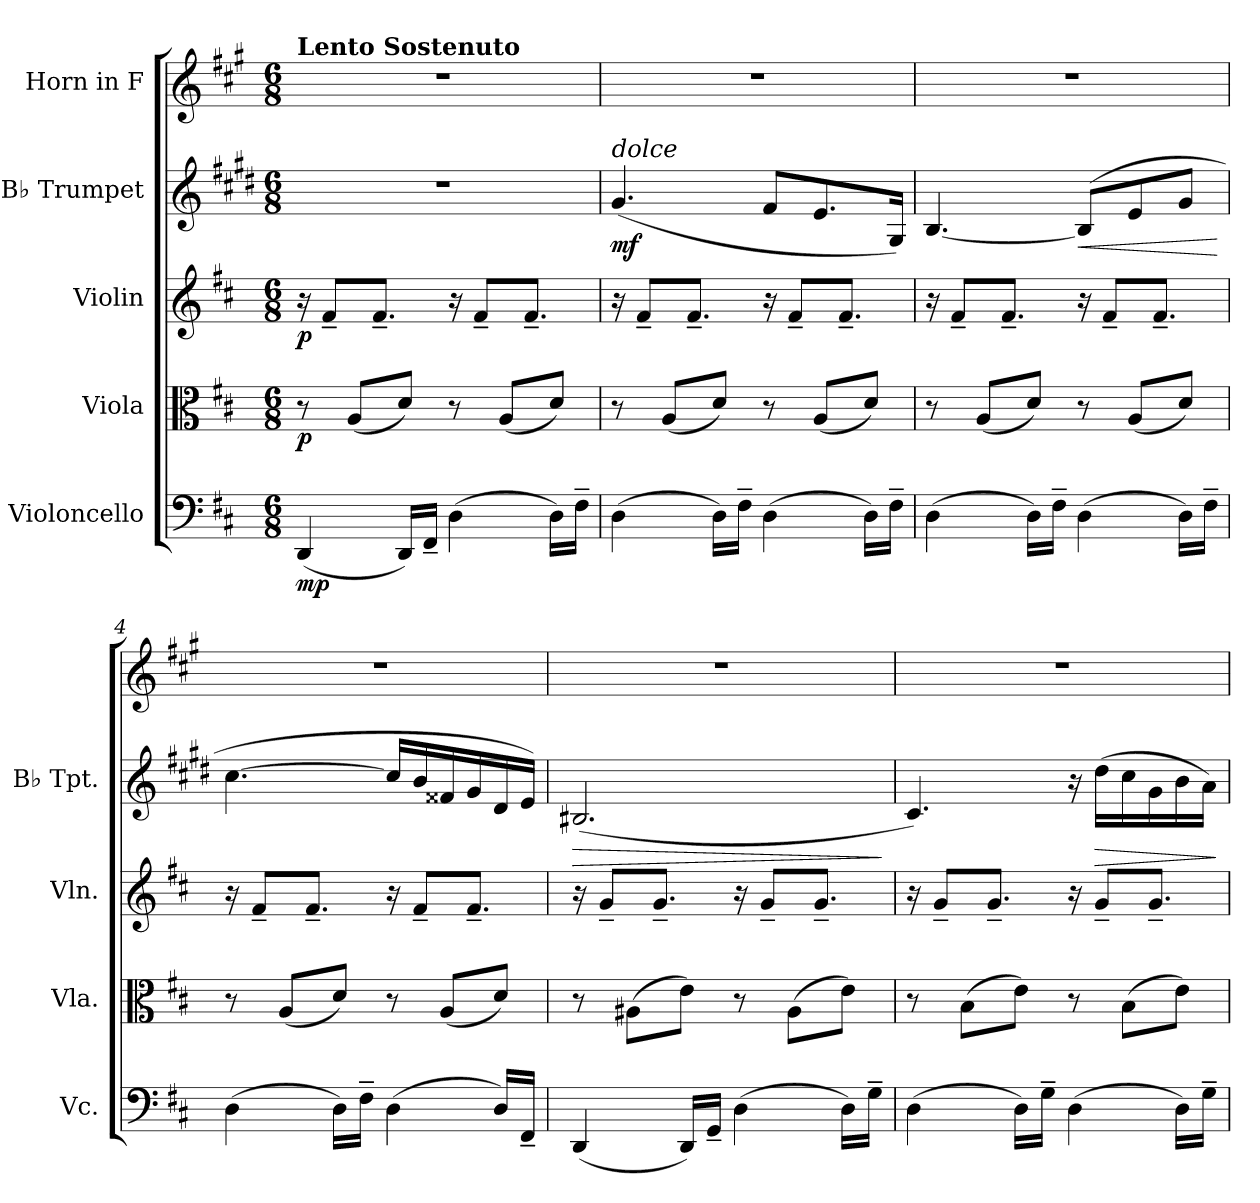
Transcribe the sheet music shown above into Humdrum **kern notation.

**kern	**dynam	**kern	**dynam	**kern	**dynam	**kern	**dynam	**kern
*part5	*part5	*part4	*part4	*part3	*part3	*part2	*part2	*part1
*staff5	*staff5	*staff4	*staff4	*staff3	*staff3	*staff2	*staff2	*staff1
*I"Violoncello	*	*I"Viola	*	*I"Violin	*	*I"B♭ Trumpet	*	*I"Horn in F
*I'Vc.	*	*I'Vla.	*	*I'Vln.	*	*I'B♭ Tpt.	*	*
*clefF4	*	*clefC3	*	*clefG2	*	*clefG2	*	*clefG2
*	*	*	*	*	*	*ITrd1c2	*	*ITrd4c7
*k[f#c#]	*	*k[f#c#]	*	*k[f#c#]	*	*k[f#c#]	*	*k[f#c#]
*M6/8	*	*M6/8	*	*M6/8	*	*M6/8	*	*M6/8
*MM72	*	*MM72	*	*MM72	*	*MM72	*	*MM72
=1	=1	=1	=1	=1	=1	=1	=1	=1
!	!	!	!	!	!	!	!	!LO:TX:a:B:t=Lento Sostenuto
!	!LO:DY:b	!	!LO:DY:b	!	!LO:DY:b	!	!	!
(4DD/	mp	8r	p	16r	p	2.r	.	2.r
.	.	.	.	8f#~/L	.	.	.	.
.	.	(8A/L	.	.	.	.	.	.
.	.	.	.	8.f#~/J	.	.	.	.
16DD/LL)	.	8d/J)	.	.	.	.	.	.
16FF#~/JJ	.	.	.	.	.	.	.	.
(4D\	.	8r	.	16r	.	.	.	.
.	.	.	.	8f#~/L	.	.	.	.
.	.	(8A/L	.	.	.	.	.	.
.	.	.	.	8.f#~/J	.	.	.	.
16D\LL)	.	8d/J)	.	.	.	.	.	.
16F#~\JJ	.	.	.	.	.	.	.	.
=2	=2	=2	=2	=2	=2	=2	=2	=2
!	!	!	!	!	!	!LO:TX:a:i:t=dolce	!	!
!	!	!	!	!	!	!	!LO:DY:b	!
(4D\	.	8r	.	16r	.	(4.f#/	mf	2.r
.	.	.	.	8f#~/L	.	.	.	.
.	.	(8A/L	.	.	.	.	.	.
.	.	.	.	8.f#~/J	.	.	.	.
16D\LL)	.	8d/J)	.	.	.	.	.	.
16F#~\JJ	.	.	.	.	.	.	.	.
(4D\	.	8r	.	16r	.	8e/L	.	.
.	.	.	.	8f#~/L	.	.	.	.
.	.	(8A/L	.	.	.	8.d/	.	.
.	.	.	.	8.f#~/J	.	.	.	.
16D\LL)	.	8d/J)	.	.	.	.	.	.
16F#~\JJ	.	.	.	.	.	16F#/Jk)	.	.
=3	=3	=3	=3	=3	=3	=3	=3	=3
(4D\	.	8r	.	16r	.	[4.A/	.	2.r
.	.	.	.	8f#~/L	.	.	.	.
.	.	(8A/L	.	.	.	.	.	.
.	.	.	.	8.f#~/J	.	.	.	.
16D\LL)	.	8d/J)	.	.	.	.	.	.
16F#~\JJ	.	.	.	.	.	.	.	.
!	!	!	!	!	!	!	!LO:HP:b	!
(4D\	.	8r	.	16r	.	(8A/L]	<	.
.	.	.	.	8f#~/L	.	.	.	.
.	.	(8A/L	.	.	.	8d/	.	.
.	.	.	.	8.f#~/J	.	.	.	.
16D\LL)	.	8d/J)	.	.	.	8f#/J	.	.
16F#~\JJ	.	.	.	.	.	.	.	.
.	.	.	.	.	.	.	[	.
!!LO:LB:g=z
=4	=4	=4	=4	=4	=4	=4	=4	=4
(4D\	.	8r	.	16r	.	[4.b\	.	2.r
.	.	.	.	8f#~/L	.	.	.	.
.	.	(8A/L	.	.	.	.	.	.
.	.	.	.	8.f#~/J	.	.	.	.
16D\LL)	.	8d/J)	.	.	.	.	.	.
16F#~\JJ	.	.	.	.	.	.	.	.
(4D\	.	8r	.	16r	.	16b/LL]	.	.
.	.	.	.	8f#~/L	.	16a/	.	.
.	.	(8A/L	.	.	.	16e#X/	.	.
.	.	.	.	8.f#~/J	.	16f#/	.	.
16D/LL)	.	8d/J)	.	.	.	16c#/	.	.
16FF#~/JJ	.	.	.	.	.	16d/JJ)	.	.
=5	=5	=5	=5	=5	=5	=5	=5	=5
!	!	!	!	!	!	!	!LO:HP:b	!
(4DD/	.	8r	.	16r	.	(2.A#X/	>	2.r
.	.	.	.	8g~/L	.	.	.	.
.	.	(8A#X\L	.	.	.	.	.	.
.	.	.	.	8.g~/J	.	.	.	.
16DD/LL)	.	8e\J)	.	.	.	.	.	.
16GG~/JJ	.	.	.	.	.	.	.	.
(4D\	.	8r	.	16r	.	.	.	.
.	.	.	.	8g~/L	.	.	.	.
.	.	(8A#\L	.	.	.	.	.	.
.	.	.	.	8.g~/J	.	.	.	.
16D\LL)	.	8e\J)	.	.	.	.	.	.
16G~\JJ	.	.	.	.	.	.	.	.
.	.	.	.	.	.	.	]	.
=6	=6	=6	=6	=6	=6	=6	=6	=6
(4D\	.	8r	.	16r	.	4.B/)	.	2.r
.	.	.	.	8g~/L	.	.	.	.
.	.	(8B\L	.	.	.	.	.	.
.	.	.	.	8.g~/J	.	.	.	.
16D\LL)	.	8e\J)	.	.	.	.	.	.
16G~\JJ	.	.	.	.	.	.	.	.
(4D\	.	8r	.	16r	.	16r	.	.
!	!	!	!	!	!	!	!LO:HP:b	!
.	.	.	.	8g~/L	.	(16cc#\LL	>	.
.	.	(8B\L	.	.	.	16b\	.	.
.	.	.	.	8.g~/J	.	16f#\	.	.
16D\LL)	.	8e\J)	.	.	.	16a\	.	.
16G~\JJ	.	.	.	.	.	16g\JJ)	.	.
.	.	.	.	.	.	.	]	.
=	=	=	=	=	=	=	=	=
*-	*-	*-	*-	*-	*-	*-	*-	*-
